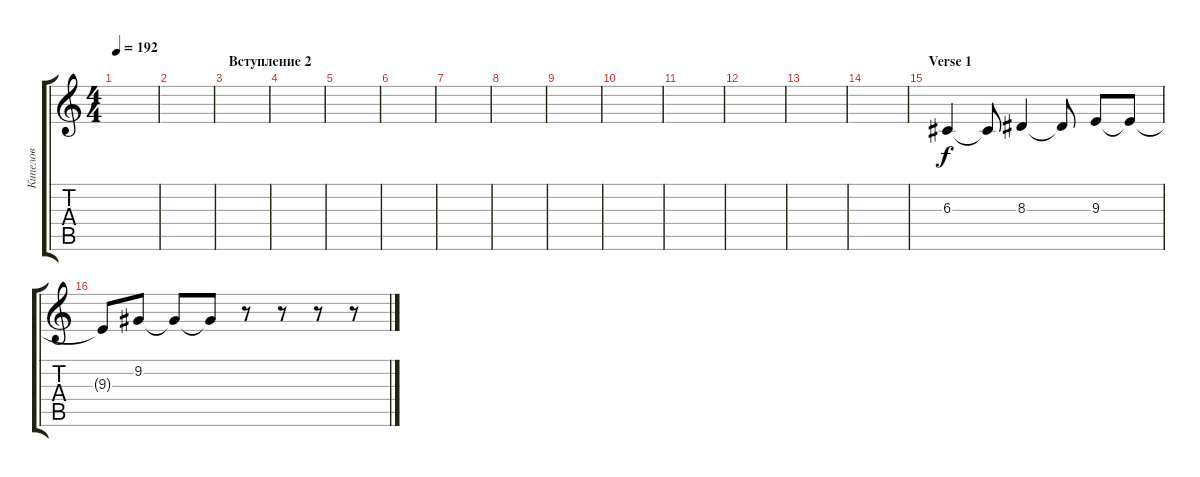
\track ("Кипелов" "Кипелов") {instrument lead5charang}
\staff {score tabs}
\tuning (E4 B3 G3 D3 A2 E2) {hide}
\ts (4 4)
\tempo 192
\clef g2
\ks c
|
|
\section ("" "Вступление 2")
|
|
|
|
|
|
|
|
|
|
|
|
\section ("" "Verse 1")
6.3.4 6.3{t}.8 8.3.4 8.3{t}.8 9.3.8 9.3{t}.8 |
9.3{t}.8 9.2.8 9.2{t}.8 9.2{t}.8 r.8 r.8 r.8 r.8
